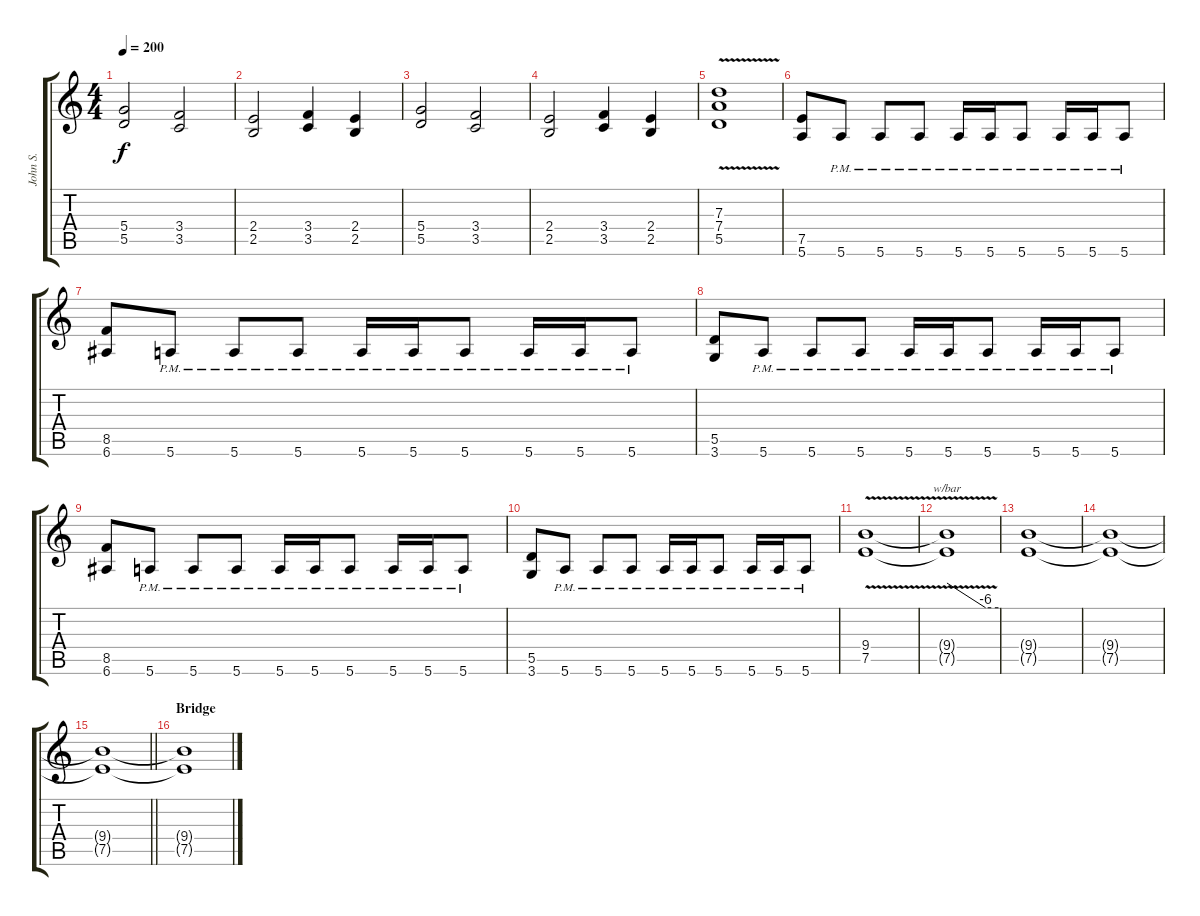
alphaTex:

\track ("John S." "John S.") {instrument overdrivenguitar}
\staff {score tabs}
\tuning (E4 B3 G3 D3 A2 E2) {hide}
\ts (4 4)
\tempo 200
\clef g2
\ks c
(5.4 5.5).2{dy f} (3.4 3.5).2 |
(2.4 2.5).2 (3.4 3.5).4 (2.4 2.5).4 |
(5.4 5.5).2 (3.4 3.5).2 |
(2.4 2.5).2 (3.4 3.5).4 (2.4 2.5).4 |
(7.3{v} 7.4{v} 5.5{v}).1 |
(7.5 5.6).8 5.6{pm}.8 5.6{pm}.8 5.6{pm}.8 5.6{pm}.16 5.6{pm}.16 5.6{pm}.8 5.6{pm}.16 5.6{pm}.16 5.6{pm}.8 |
(8.5 6.6).8 5.6{pm}.8 5.6{pm}.8 5.6{pm}.8 5.6{pm}.16 5.6{pm}.16 5.6{pm}.8 5.6{pm}.16 5.6{pm}.16 5.6{pm}.8 |
(5.5 3.6).8 5.6{pm}.8 5.6{pm}.8 5.6{pm}.8 5.6{pm}.16 5.6{pm}.16 5.6{pm}.8 5.6{pm}.16 5.6{pm}.16 5.6{pm}.8 |
(8.5 6.6).8 5.6{pm}.8 5.6{pm}.8 5.6{pm}.8 5.6{pm}.16 5.6{pm}.16 5.6{pm}.8 5.6{pm}.16 5.6{pm}.16 5.6{pm}.8 |
(5.5 3.6).8 5.6{pm}.8 5.6{pm}.8 5.6{pm}.8 5.6{pm}.16 5.6{pm}.16 5.6{pm}.8 5.6{pm}.16 5.6{pm}.16 5.6{pm}.8 |
(9.4{v} 7.5{v}).1 |
(9.4{t} 7.5{t}).1{tbe (custom default 0 0 45 -24 60 -24)} |
(9.4{t} 7.5{t}).1 |
(9.4{t} 7.5{t}).1 |
\barLineRight lightlight
(9.4{t} 7.5{t}).1 |
\section ("" "Bridge")
(9.4{t} 7.5{t}).1
